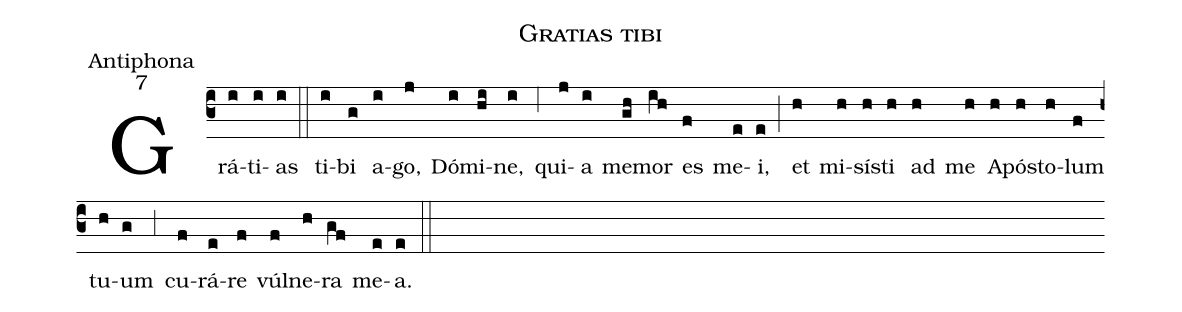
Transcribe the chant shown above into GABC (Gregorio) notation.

name:Gratias tibi;
office-part:Antiphona;
mode:7;
%%
(c3) Grá(i)ti(i)as(i) (::)
ti(i)bi(g) a(i)go,(j) Dó(i)mi(hi)ne,(i) (,6) qui(j)a(i) me(gh)mor(ih) es(f) me(e)i,(e) (;) et(h) mi(h)sí(h)sti(h) ad(h) me(h) A(h)pó(h)sto(h)lum(f) tu(h)um(g) (,3) cu(f)rá(e)re(f) vúl(f)ne(h)ra(gf) me(e)a.(e) (::)
